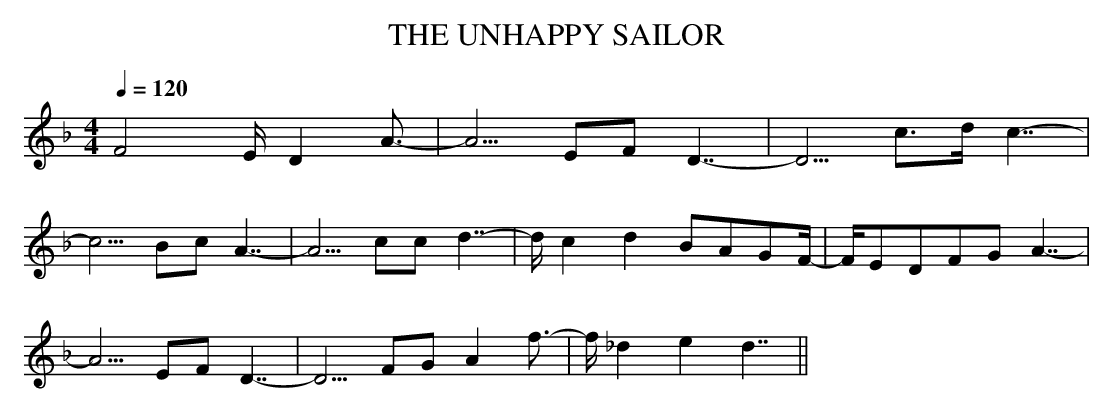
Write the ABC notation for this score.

X:1
T:THE UNHAPPY SAILOR
M:4/4
Q:1/4=120
K:F
F4E/2D2A3/2|-A5/2EFD7/2|-D5/2c3/2d/2c7/2|
-c5/2BcA7/2|-A5/2ccd7/2|-d/2c2d2BAGF/2|-F/2EDFGA7/2|
-A5/2EFD7/2|-D5/2FGA2f3/2|-f/2_d2e2d7/2||
